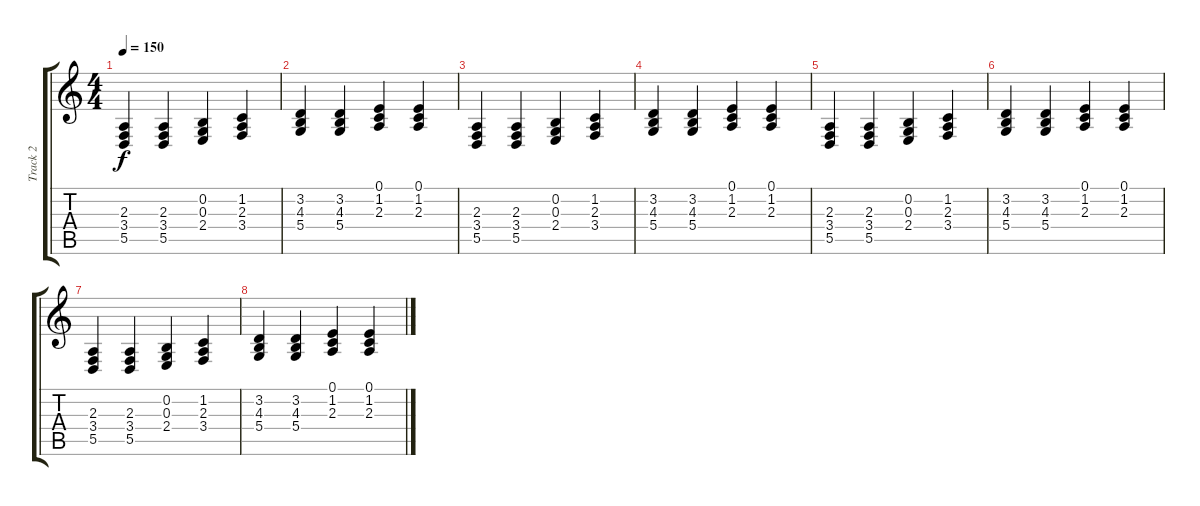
\track ("Track 2" "Track 2") {instrument acousticgrandpiano}
\staff {score tabs}
\tuning (E4 B3 G3 D3 A2 E2) {hide}
\ts (4 4)
\section ("" "")
\tempo 150
\clef g2
\ks c
(2.3 3.4 5.5).4{dy f} (2.3 3.4 5.5).4 (0.2 0.3 2.4).4 (1.2 2.3 3.4).4 |
(3.2 4.3 5.4).4 (3.2 4.3 5.4).4 (0.1 1.2 2.3).4 (0.1 1.2 2.3).4 |
(2.3 3.4 5.5).4 (2.3 3.4 5.5).4 (0.2 0.3 2.4).4 (1.2 2.3 3.4).4 |
(3.2 4.3 5.4).4 (3.2 4.3 5.4).4 (0.1 1.2 2.3).4 (0.1 1.2 2.3).4 |
(2.3 3.4 5.5).4 (2.3 3.4 5.5).4 (0.2 0.3 2.4).4 (1.2 2.3 3.4).4 |
(3.2 4.3 5.4).4 (3.2 4.3 5.4).4 (0.1 1.2 2.3).4 (0.1 1.2 2.3).4 |
(2.3 3.4 5.5).4 (2.3 3.4 5.5).4 (0.2 0.3 2.4).4 (1.2 2.3 3.4).4 |
(3.2 4.3 5.4).4 (3.2 4.3 5.4).4 (0.1 1.2 2.3).4 (0.1 1.2 2.3).4
